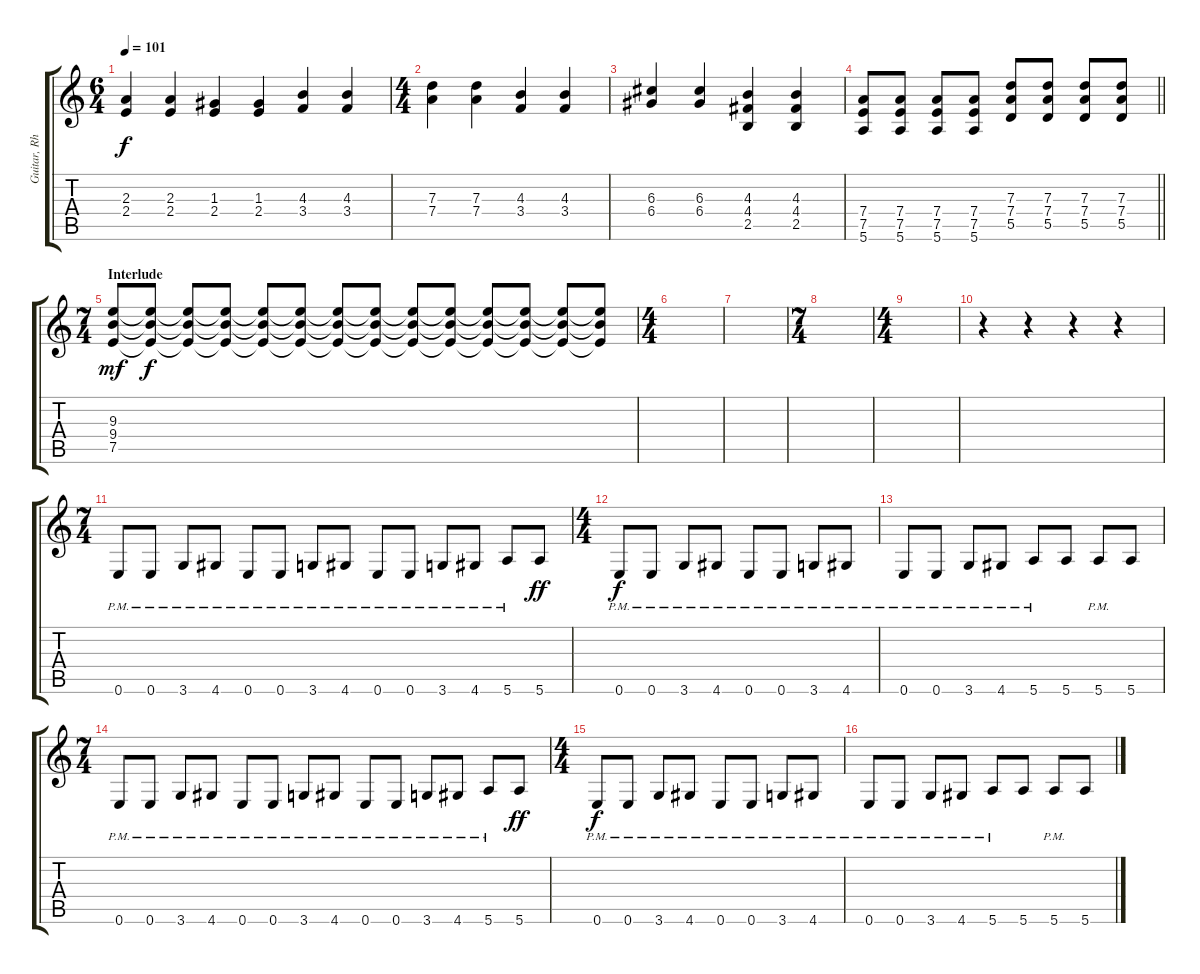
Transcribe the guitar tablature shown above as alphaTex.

\track ("Guitar, Rhythm" "Guitar, Rh") {instrument distortionguitar}
\staff {score tabs}
\tuning (E4 B3 G3 D3 A2 E2) {hide}
\ts (6 4)
\tempo 101
\clef g2
\ks c
(2.3 2.4).4{dy f} (2.3 2.4).4 (1.3 2.4).4 (1.3 2.4).4 (4.3 3.4).4 (4.3 3.4).4 |
\ts (4 4)
(7.3 7.4).4 (7.3 7.4).4 (4.3 3.4).4 (4.3 3.4).4 |
(6.3 6.4).4 (6.3 6.4).4 (4.3 4.4 2.5).4 (4.3 4.4 2.5).4 |
\barLineRight lightlight
(7.4 7.5 5.6).8 (7.4 7.5 5.6).8 (7.4 7.5 5.6).8 (7.4 7.5 5.6).8 (7.3 7.4 5.5).8 (7.3 7.4 5.5).8 (7.3 7.4 5.5).8 (7.3 7.4 5.5).8 |
\ts (7 4)
\section ("" "Interlude")
(9.3 9.4 7.5).8{dy mf} (9.3{t} 9.4{t} 7.5{t}).8{dy f} (9.3{t} 9.4{t} 7.5{t}).8 (9.3{t} 9.4{t} 7.5{t}).8 (9.3{t} 9.4{t} 7.5{t}).8 (9.3{t} 9.4{t} 7.5{t}).8 (9.3{t} 9.4{t} 7.5{t}).8 (9.3{t} 9.4{t} 7.5{t}).8 (9.3{t} 9.4{t} 7.5{t}).8 (9.3{t} 9.4{t} 7.5{t}).8 (9.3{t} 9.4{t} 7.5{t}).8 (9.3{t} 9.4{t} 7.5{t}).8 (9.3{t} 9.4{t} 7.5{t}).8 (9.3{t} 9.4{t} 7.5{t}).8 |
\ts (4 4)
|
|
\ts (7 4)
|
\ts (4 4)
|
r.4 r.4 r.4 r.4 |
\ts (7 4)
0.6{pm}.8 0.6{pm}.8 3.6{pm}.8 4.6{pm}.8 0.6{pm}.8 0.6{pm}.8 3.6{pm}.8 4.6{pm}.8 0.6{pm}.8 0.6{pm}.8 3.6{pm}.8 4.6{pm}.8 5.6{pm}.8 5.6.8{dy ff} |
\ts (4 4)
0.6{pm}.8{dy f} 0.6{pm}.8 3.6{pm}.8 4.6{pm}.8 0.6{pm}.8 0.6{pm}.8 3.6{pm}.8 4.6{pm}.8 |
0.6{pm}.8 0.6{pm}.8 3.6{pm}.8 4.6{pm}.8 5.6{pm}.8 5.6.8 5.6{pm}.8 5.6.8 |
\ts (7 4)
0.6{pm}.8 0.6{pm}.8 3.6{pm}.8 4.6{pm}.8 0.6{pm}.8 0.6{pm}.8 3.6{pm}.8 4.6{pm}.8 0.6{pm}.8 0.6{pm}.8 3.6{pm}.8 4.6{pm}.8 5.6{pm}.8 5.6.8{dy ff} |
\ts (4 4)
0.6{pm}.8{dy f} 0.6{pm}.8 3.6{pm}.8 4.6{pm}.8 0.6{pm}.8 0.6{pm}.8 3.6{pm}.8 4.6{pm}.8 |
0.6{pm}.8 0.6{pm}.8 3.6{pm}.8 4.6{pm}.8 5.6{pm}.8 5.6.8 5.6{pm}.8 5.6.8
